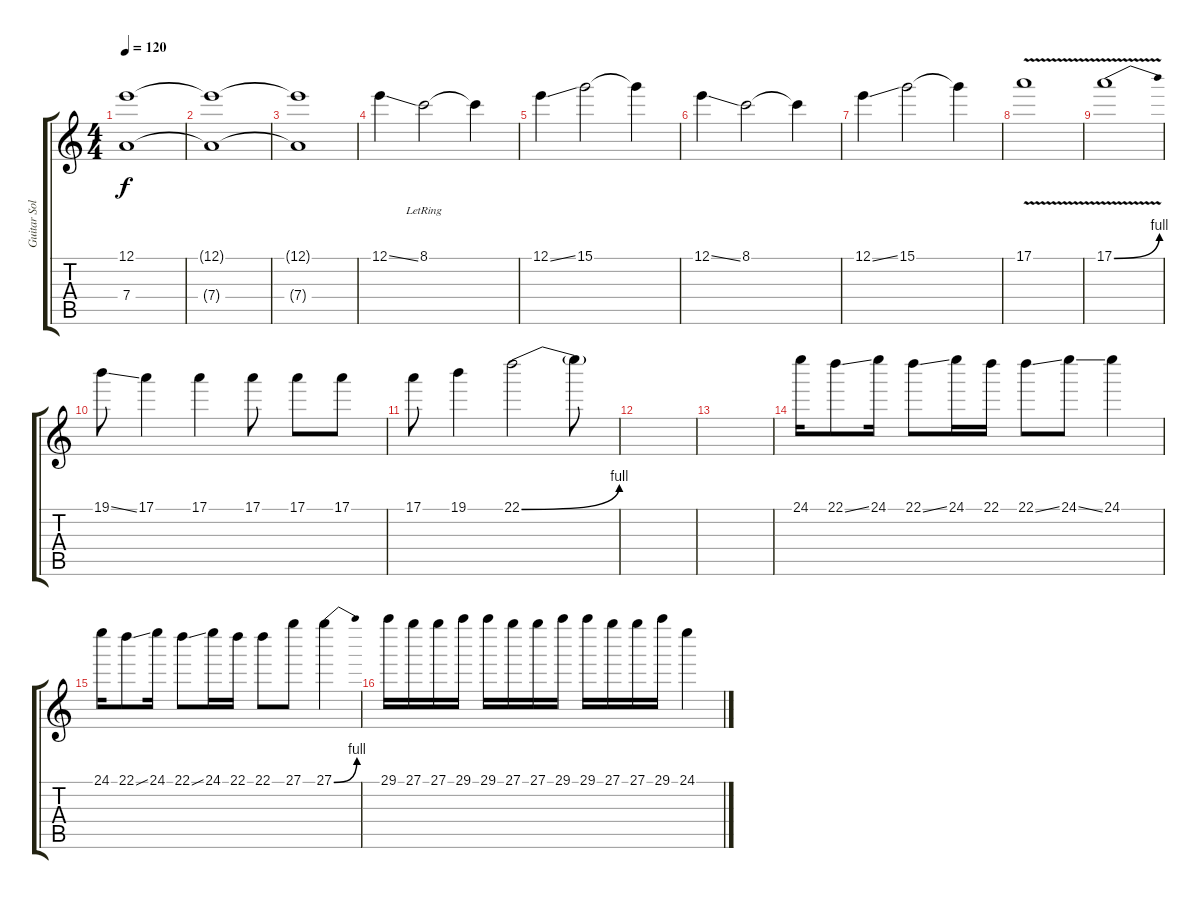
\track ("Guitar Solo" "Guitar Sol") {instrument distortionguitar}
\staff {score tabs}
\tuning (E4 B3 G3 D3 A2 E2) {hide}
\ts (4 4)
\tempo 120
\clef g2
\ks c
(12.1{t} 7.4{t}).1{dy f} |
(12.1{t} 7.4{t}).1 |
(12.1{t} 7.4{t}).1 |
12.1{ss}.4 8.1{lr}.2 8.1{t}.4 |
12.1{ss}.4 15.1.2 15.1{t}.4 |
12.1{ss}.4 8.1.2 8.1{t}.4 |
12.1{ss}.4 15.1.2 15.1{t}.4 |
17.1{v}.1 |
17.1{be (bend 0 0 60 4) v}.1 |
19.1{ss}.8 17.1.4 17.1.4 17.1.8 17.1.8 17.1.8 |
17.1.8 19.1.4 22.1{be (bend 0 0 60 4)}.2 22.1{t}.8 |
|
|
24.1.16 22.1{ss}.8 24.1.16 22.1{ss}.8 24.1.16 22.1.16 22.1{ss}.8 24.1{ss}.8 24.1.4 |
24.1.16 22.1{ss}.8 24.1.16 22.1{ss}.8 24.1.16 22.1.16 22.1.8 27.1.8 27.1{be (bend 0 0 60 4)}.4 |
29.1.16 27.1.16 27.1.16 29.1.16 29.1.16 27.1.16 27.1.16 29.1.16 29.1.16 27.1.16 27.1.16 29.1.16 24.1.4
